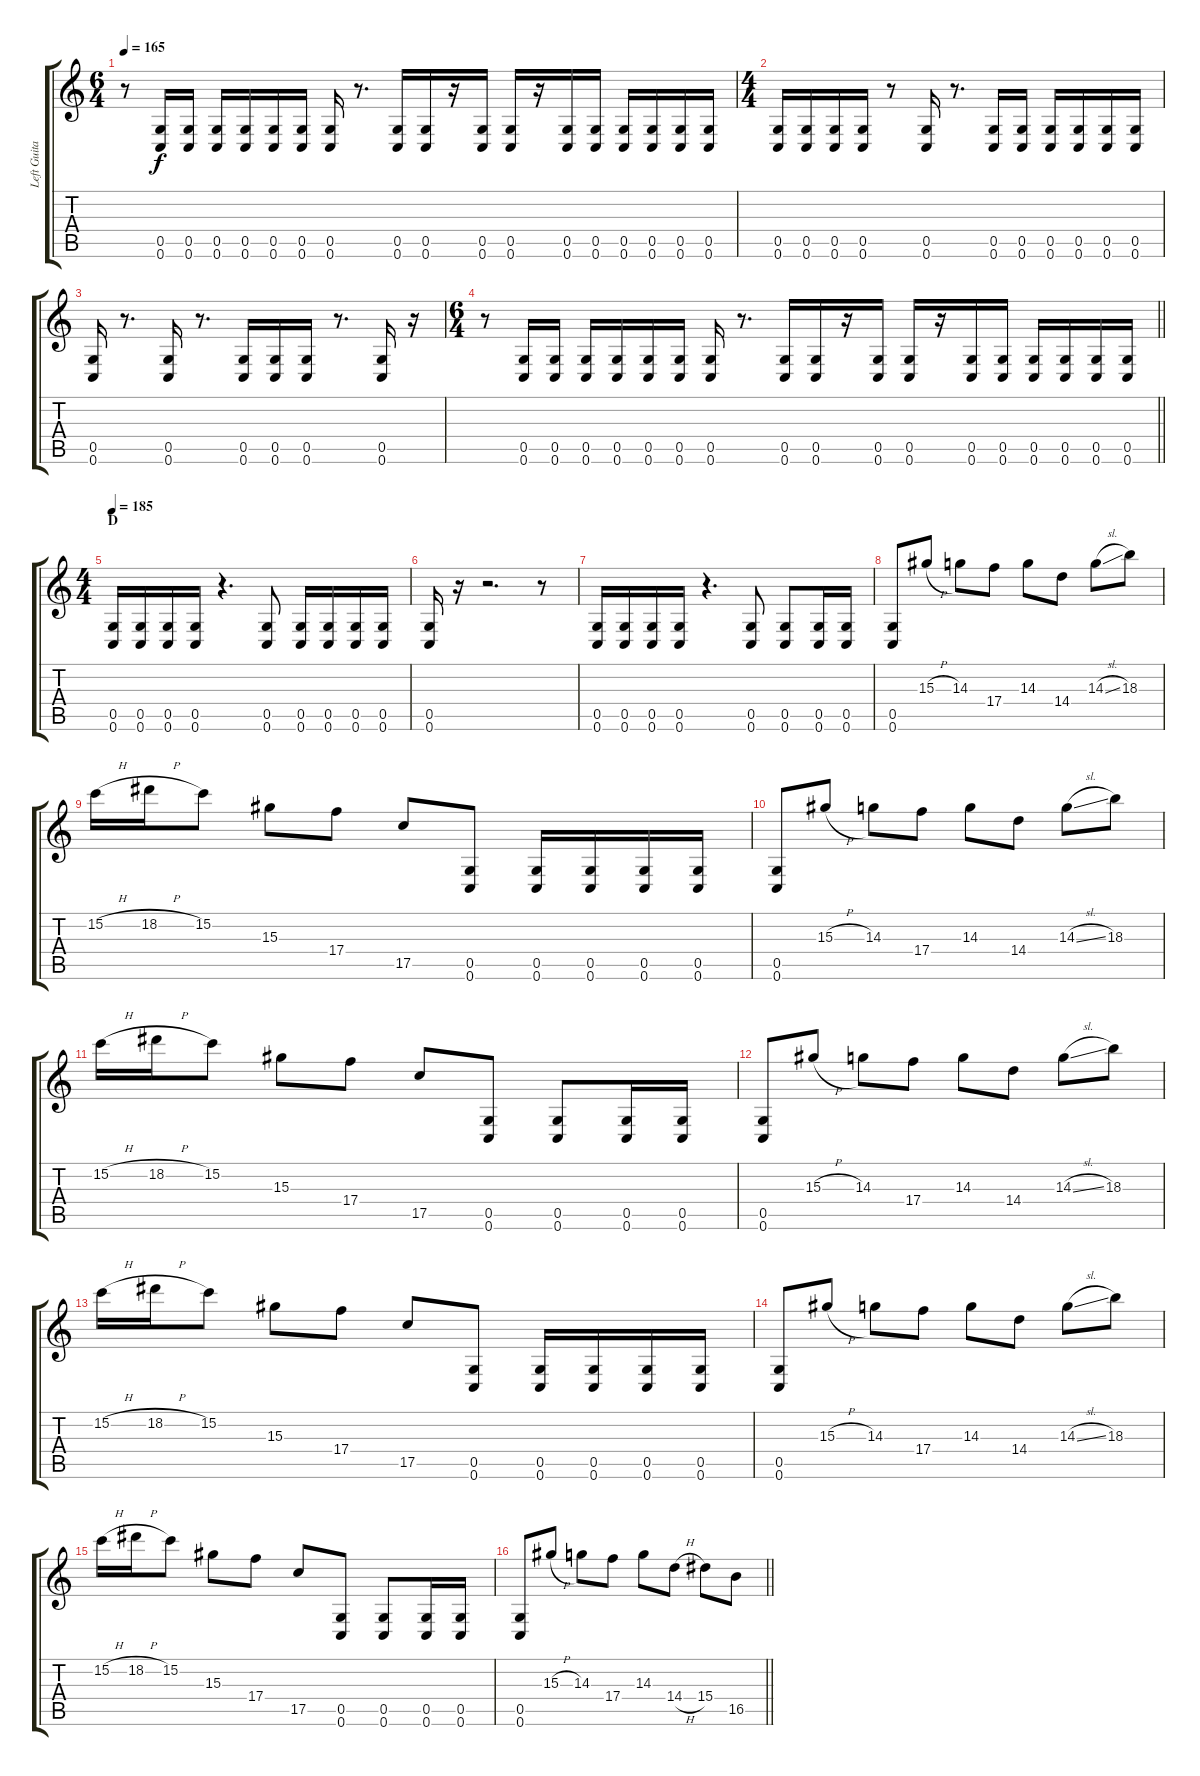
\track ("Left Guitar" "Left Guita") {instrument distortionguitar}
\staff {score tabs}
\tuning (D4 A3 F3 C3 G2 C2) {hide}
\ts (6 4)
\tempo 165
\clef g2
\ks c
r.8{dy f} (0.5 0.6).16 (0.5 0.6).16 (0.5 0.6).16 (0.5 0.6).16 (0.5 0.6).16 (0.5 0.6).16 (0.5 0.6).16 r.8{d} (0.5 0.6).16 (0.5 0.6).16 r.16 (0.5 0.6).16 (0.5 0.6).16 r.16 (0.5 0.6).16 (0.5 0.6).16 (0.5 0.6).16 (0.5 0.6).16 (0.5 0.6).16 (0.5 0.6).16 |
\ts (4 4)
(0.5 0.6).16 (0.5 0.6).16 (0.5 0.6).16 (0.5 0.6).16 r.8 (0.5 0.6).16 r.8{d} (0.5 0.6).16 (0.5 0.6).16 (0.5 0.6).16 (0.5 0.6).16 (0.5 0.6).16 (0.5 0.6).16 |
(0.5 0.6).16 r.8{d} (0.5 0.6).16 r.8{d} (0.5 0.6).16 (0.5 0.6).16 (0.5 0.6).16 r.8{d} (0.5 0.6).16 r.16 |
\ts (6 4)
\barLineRight lightlight
r.8 (0.5 0.6).16 (0.5 0.6).16 (0.5 0.6).16 (0.5 0.6).16 (0.5 0.6).16 (0.5 0.6).16 (0.5 0.6).16 r.8{d} (0.5 0.6).16 (0.5 0.6).16 r.16 (0.5 0.6).16 (0.5 0.6).16 r.16 (0.5 0.6).16 (0.5 0.6).16 (0.5 0.6).16 (0.5 0.6).16 (0.5 0.6).16 (0.5 0.6).16 |
\ts (4 4)
\section ("" "D")
\tempo 185
(0.5 0.6).16 (0.5 0.6).16 (0.5 0.6).16 (0.5 0.6).16 r.4{d} (0.5 0.6).8 (0.5 0.6).16 (0.5 0.6).16 (0.5 0.6).16 (0.5 0.6).16 |
(0.5 0.6).16 r.16 r.2{d} r.8 |
(0.5 0.6).16 (0.5 0.6).16 (0.5 0.6).16 (0.5 0.6).16 r.4{d} (0.5 0.6).8 (0.5 0.6).8 (0.5 0.6).16 (0.5 0.6).16 |
(0.5 0.6).8 15.3{h}.8 14.3.8 17.4.8 14.3.8 14.4.8 14.3{sl}.8 18.3.8 |
15.2{h}.16 18.2{h}.16 15.2.8 15.3.8 17.4.8 17.5.8 (0.5 0.6).8 (0.5 0.6).16 (0.5 0.6).16 (0.5 0.6).16 (0.5 0.6).16 |
(0.5 0.6).8 15.3{h}.8 14.3.8 17.4.8 14.3.8 14.4.8 14.3{sl}.8 18.3.8 |
15.2{h}.16 18.2{h}.16 15.2.8 15.3.8 17.4.8 17.5.8 (0.5 0.6).8 (0.5 0.6).8 (0.5 0.6).16 (0.5 0.6).16 |
(0.5 0.6).8 15.3{h}.8 14.3.8 17.4.8 14.3.8 14.4.8 14.3{sl}.8 18.3.8 |
15.2{h}.16 18.2{h}.16 15.2.8 15.3.8 17.4.8 17.5.8 (0.5 0.6).8 (0.5 0.6).16 (0.5 0.6).16 (0.5 0.6).16 (0.5 0.6).16 |
(0.5 0.6).8 15.3{h}.8 14.3.8 17.4.8 14.3.8 14.4.8 14.3{sl}.8 18.3.8 |
15.2{h}.16 18.2{h}.16 15.2.8 15.3.8 17.4.8 17.5.8 (0.5 0.6).8 (0.5 0.6).8 (0.5 0.6).16 (0.5 0.6).16 |
\barLineRight lightlight
(0.5 0.6).8 15.3{h}.8 14.3.8 17.4.8 14.3.8 14.4{h}.8 15.4.8 16.5.8
